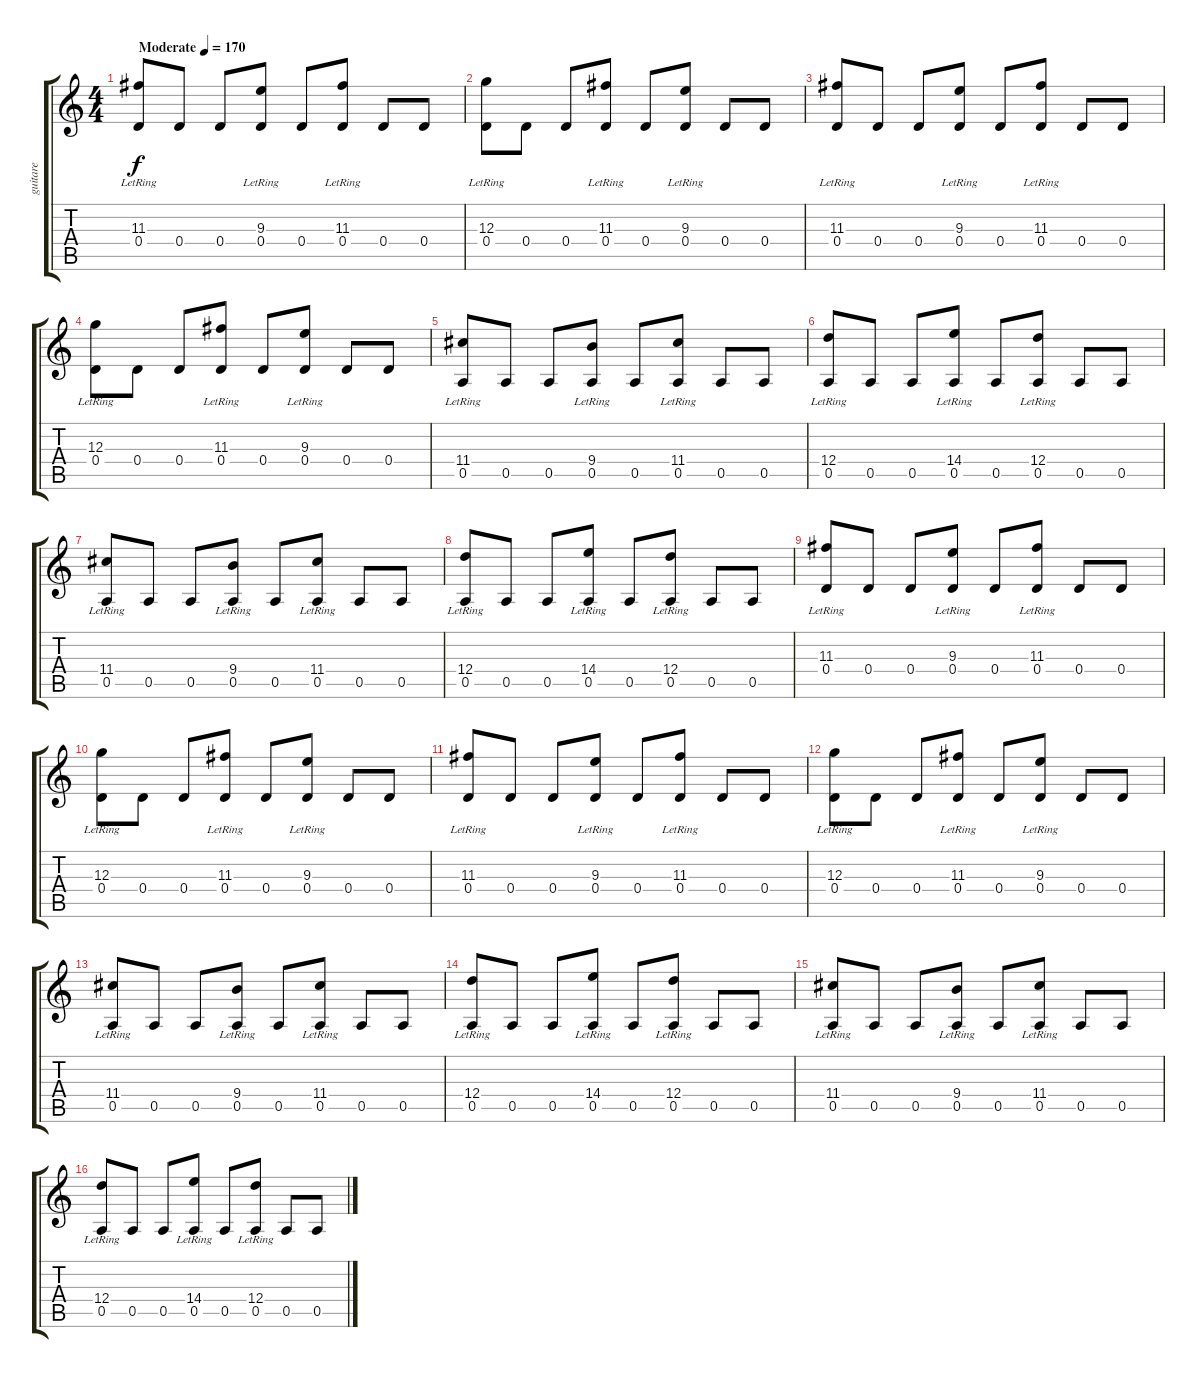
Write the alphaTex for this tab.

\track ("guitare" "guitare") {instrument distortionguitar}
\staff {score tabs}
\tuning (E4 B3 G3 D3 A2 E2) {hide}
\ts (4 4)
\tempo (170 "Moderate")
\clef g2
\ks c
(11.3{lr} 0.4).8{dy f instrument distortionguitar} 0.4.8 0.4.8 (9.3{lr} 0.4).8 0.4.8 (11.3{lr} 0.4).8 0.4.8 0.4.8 |
(12.3{lr} 0.4).8 0.4.8 0.4.8 (11.3{lr} 0.4).8 0.4.8 (9.3{lr} 0.4).8 0.4.8 0.4.8 |
(11.3{lr} 0.4).8 0.4.8 0.4.8 (9.3{lr} 0.4).8 0.4.8 (11.3{lr} 0.4).8 0.4.8 0.4.8 |
(12.3{lr} 0.4).8 0.4.8 0.4.8 (11.3{lr} 0.4).8 0.4.8 (9.3{lr} 0.4).8 0.4.8 0.4.8 |
(11.4{lr} 0.5).8 0.5.8 0.5.8 (9.4{lr} 0.5).8 0.5.8 (11.4{lr} 0.5).8 0.5.8 0.5.8 |
(12.4{lr} 0.5).8 0.5.8 0.5.8 (14.4{lr} 0.5).8 0.5.8 (12.4{lr} 0.5).8 0.5.8 0.5.8 |
(11.4{lr} 0.5).8 0.5.8 0.5.8 (9.4{lr} 0.5).8 0.5.8 (11.4{lr} 0.5).8 0.5.8 0.5.8 |
(12.4{lr} 0.5).8 0.5.8 0.5.8 (14.4{lr} 0.5).8 0.5.8 (12.4{lr} 0.5).8 0.5.8 0.5.8 |
(11.3{lr} 0.4).8 0.4.8 0.4.8 (9.3{lr} 0.4).8 0.4.8 (11.3{lr} 0.4).8 0.4.8 0.4.8 |
(12.3{lr} 0.4).8 0.4.8 0.4.8 (11.3{lr} 0.4).8 0.4.8 (9.3{lr} 0.4).8 0.4.8 0.4.8 |
(11.3{lr} 0.4).8 0.4.8 0.4.8 (9.3{lr} 0.4).8 0.4.8 (11.3{lr} 0.4).8 0.4.8 0.4.8 |
(12.3{lr} 0.4).8 0.4.8 0.4.8 (11.3{lr} 0.4).8 0.4.8 (9.3{lr} 0.4).8 0.4.8 0.4.8 |
(11.4{lr} 0.5).8 0.5.8 0.5.8 (9.4{lr} 0.5).8 0.5.8 (11.4{lr} 0.5).8 0.5.8 0.5.8 |
(12.4{lr} 0.5).8 0.5.8 0.5.8 (14.4{lr} 0.5).8 0.5.8 (12.4{lr} 0.5).8 0.5.8 0.5.8 |
(11.4{lr} 0.5).8 0.5.8 0.5.8 (9.4{lr} 0.5).8 0.5.8 (11.4{lr} 0.5).8 0.5.8 0.5.8 |
(12.4{lr} 0.5).8 0.5.8 0.5.8 (14.4{lr} 0.5).8 0.5.8 (12.4{lr} 0.5).8 0.5.8 0.5.8
